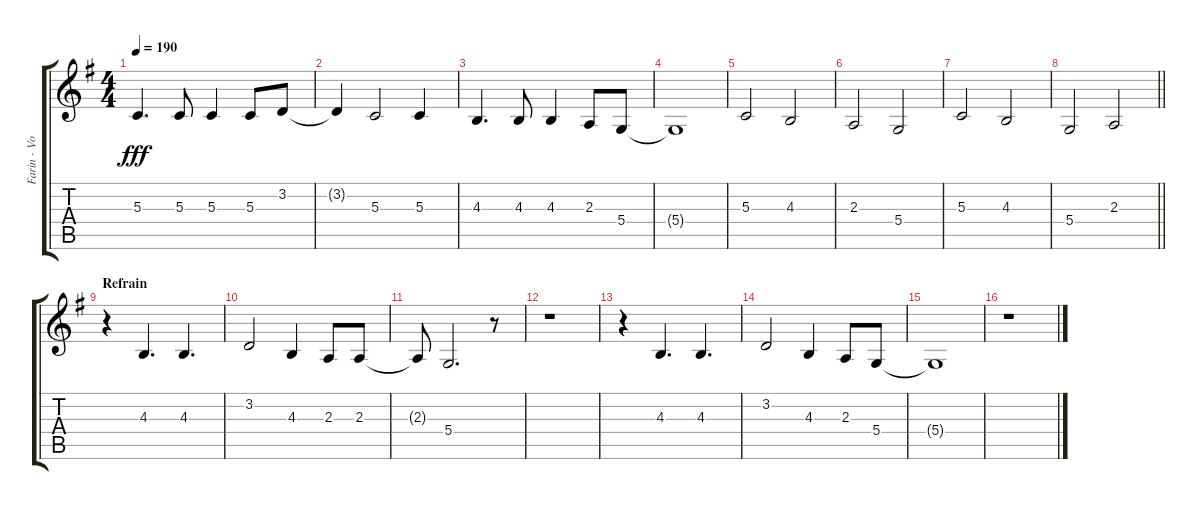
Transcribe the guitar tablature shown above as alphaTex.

\track ("Farin - Voice" "Farin - Vo") {instrument oboe}
\staff {score tabs}
\tuning (E4 B3 G3 D3 A2 E2) {hide}
\ts (4 4)
\tempo 190
\clef g2
\ks g
5.3.4{d dy fff} 5.3.8 5.3.4 5.3.8 3.2.8 |
3.2{t}.4 5.3.2 5.3.4 |
4.3.4{d} 4.3.8 4.3.4 2.3.8 5.4.8 |
5.4{t}.1 |
5.3.2 4.3.2 |
2.3.2 5.4.2 |
5.3.2 4.3.2 |
\barLineRight lightlight
5.4.2 2.3.2 |
\section ("" "Refrain")
r.4 4.3.4{d} 4.3.4{d} |
3.2.2 4.3.4 2.3.8 2.3.8 |
2.3{t}.8 5.4.2{d} r.8 |
r.1 |
r.4 4.3.4{d} 4.3.4{d} |
3.2.2 4.3.4 2.3.8 5.4.8 |
5.4{t}.1 |
r.1
